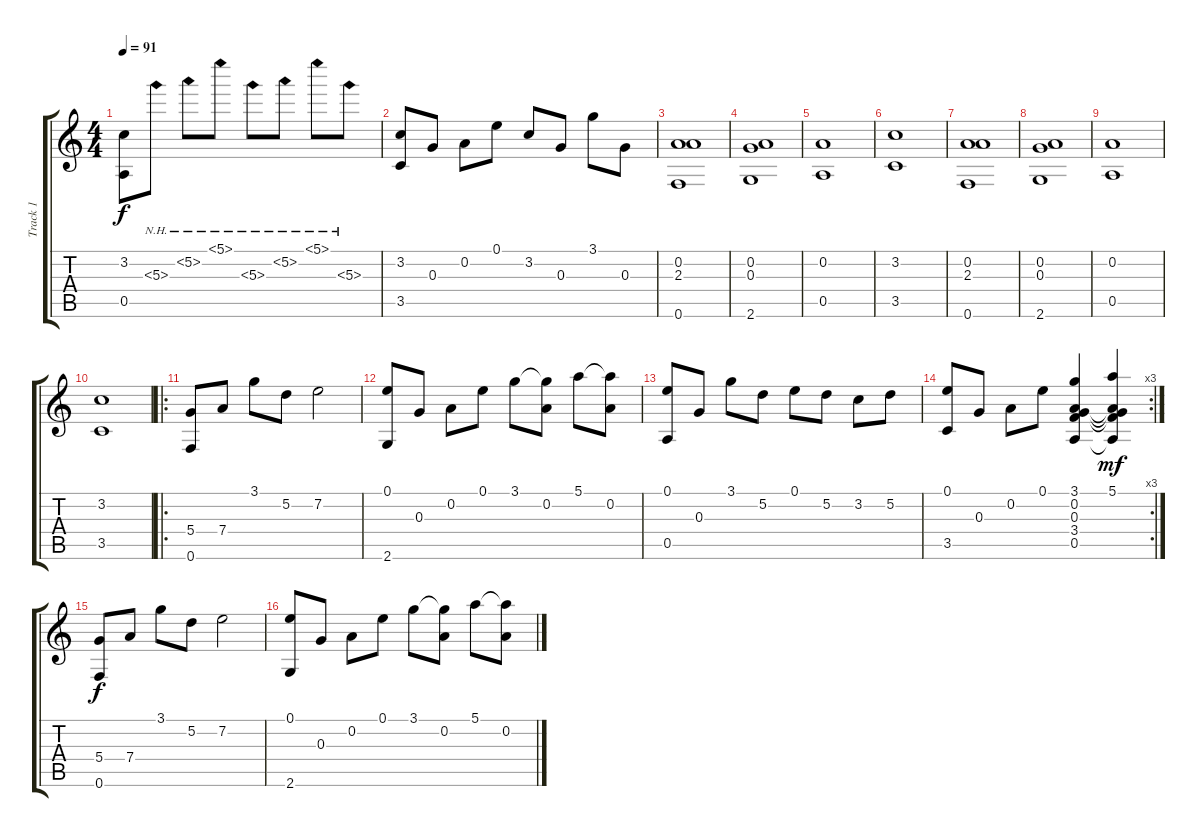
\track ("Track 1" "Track 1") {instrument acousticguitarnylon}
\staff {score tabs}
\tuning (E4 A3 G3 D3 A2 F2) {hide}
\ts (4 4)
\tempo 91
\clef g2
\ks c
(3.2 0.5).8{dy f} 5.3{nh}.8 5.2{nh}.8 5.1{nh}.8 5.3{nh}.8 5.2{nh}.8 5.1{nh}.8 5.3{nh}.8 |
(3.2 3.5).8 0.3.8 0.2.8 0.1.8 3.2.8 0.3.8 3.1.8 0.3.8 |
(0.2 2.3 0.6).1 |
(0.2 0.3 2.6).1 |
(0.2 0.5).1 |
(3.2 3.5).1 |
(0.2 2.3 0.6).1 |
(0.2 0.3 2.6).1 |
(0.2 0.5).1 |
(3.2 3.5).1 |
\ro
(5.4 0.6).8 7.4.8 3.1.8 5.2.8 7.2.2 |
(0.1 2.6).8 0.3.8 0.2.8 0.1.8 3.1.8 (3.1{t} 0.2).8 5.1.8 (5.1{t} 0.2).8 |
(0.1 0.5).8 0.3.8 3.1.8 5.2.8 0.1.8 5.2.8 3.2.8 5.2.8 |
\rc 3
(0.1 3.5).8 0.3.8 0.2.8 0.1.8 (3.1 0.2 0.3 3.4 0.5).4 (5.1 0.2{t} 0.3{t} 3.4{t} 0.5{t}).4{dy mf} |
(5.4 0.6).8{dy f} 7.4.8 3.1.8 5.2.8 7.2.2 |
(0.1 2.6).8 0.3.8 0.2.8 0.1.8 3.1.8 (3.1{t} 0.2).8 5.1.8 (5.1{t} 0.2).8
